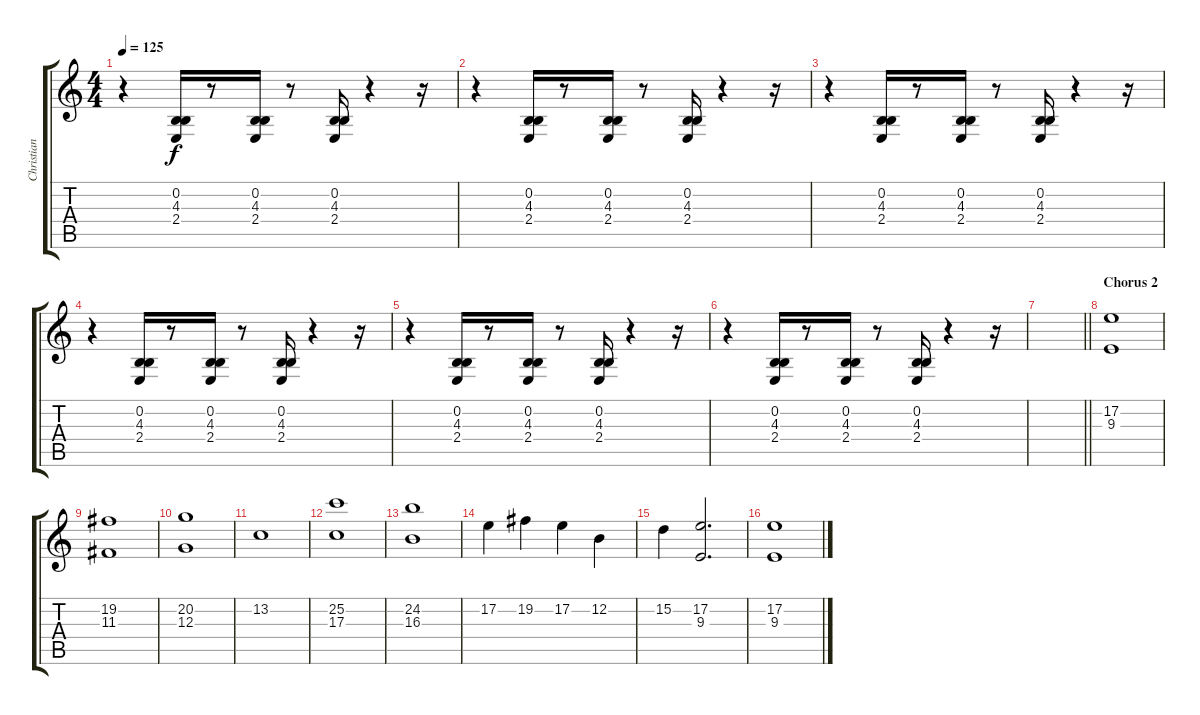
\track ("Christian L. (Keyboard)" "Christian ") {instrument stringensemble1}
\staff {score tabs}
\tuning (E4 B3 G3 D3 A2 E2) {hide}
\ts (4 4)
\tempo 125
\clef g2
\ks c
r.4{dy f} (0.2 4.3 2.4).16 r.8 (0.2 4.3 2.4).16 r.8 (0.2 4.3 2.4).16 r.4 r.16 |
r.4 (0.2 4.3 2.4).16 r.8 (0.2 4.3 2.4).16 r.8 (0.2 4.3 2.4).16 r.4 r.16 |
r.4 (0.2 4.3 2.4).16 r.8 (0.2 4.3 2.4).16 r.8 (0.2 4.3 2.4).16 r.4 r.16 |
r.4 (0.2 4.3 2.4).16 r.8 (0.2 4.3 2.4).16 r.8 (0.2 4.3 2.4).16 r.4 r.16 |
r.4 (0.2 4.3 2.4).16 r.8 (0.2 4.3 2.4).16 r.8 (0.2 4.3 2.4).16 r.4 r.16 |
r.4 (0.2 4.3 2.4).16 r.8 (0.2 4.3 2.4).16 r.8 (0.2 4.3 2.4).16 r.4 r.16 |
\barLineRight lightlight
|
\section ("" "Chorus 2")
(17.2 9.3).1 |
(19.2 11.3).1 |
(20.2 12.3).1 |
13.2.1 |
(25.2 17.3).1 |
(24.2 16.3).1 |
17.2.4 19.2.4 17.2.4 12.2.4 |
15.2.4 (17.2 9.3).2{d} |
(17.2 9.3).1
